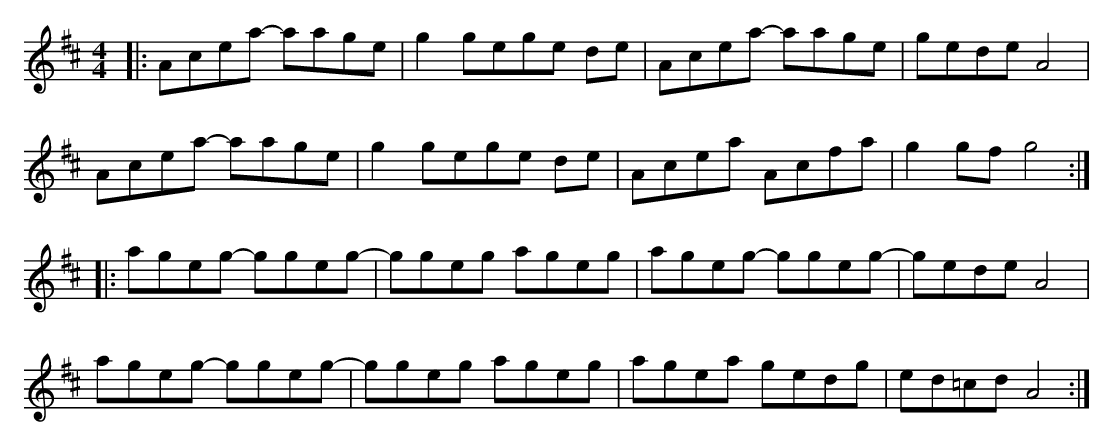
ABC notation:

X:1
M:4/4
K:Amix
|:Acea - aage | g2 gege de | Acea - aage | gede A4|
Acea - aage | g2 gege de | Acea Acfa | g2 gf g4 :|
|:ageg - ggeg-|ggeg ageg | ageg - ggeg-|gede A4 |
ageg - ggeg-|ggeg ageg | agea gedg | ed=cd A4 :|
